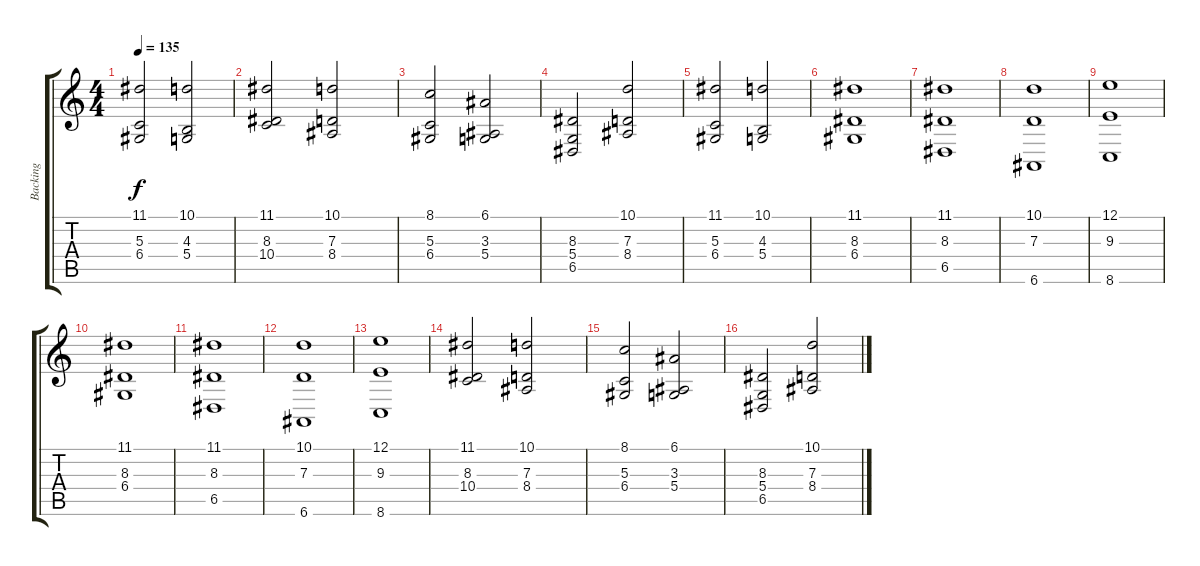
\track ("Backing" "Backing") {instrument stringensemble1}
\staff {score tabs}
\tuning (E4 B3 G3 D3 A2 E2) {hide}
\ts (4 4)
\tempo 135
\clef g2
\ks c
(11.1 5.3 6.4).2{dy f} (10.1 4.3 5.4).2 |
(11.1 8.3 10.4).2 (10.1 7.3 8.4).2 |
(8.1 5.3 6.4).2 (6.1 3.3 5.4).2 |
(8.3 5.4 6.5).2 (10.1 7.3 8.4).2 |
(11.1 5.3 6.4).2 (10.1 4.3 5.4).2 |
(11.1 8.3 6.4).1 |
(11.1 8.3 6.5).1 |
(10.1 7.3 6.6).1 |
(12.1 9.3 8.6).1 |
(11.1 8.3 6.4).1 |
(11.1 8.3 6.5).1 |
(10.1 7.3 6.6).1 |
(12.1 9.3 8.6).1 |
(11.1 8.3 10.4).2 (10.1 7.3 8.4).2 |
(8.1 5.3 6.4).2 (6.1 3.3 5.4).2 |
(8.3 5.4 6.5).2 (10.1 7.3 8.4).2
